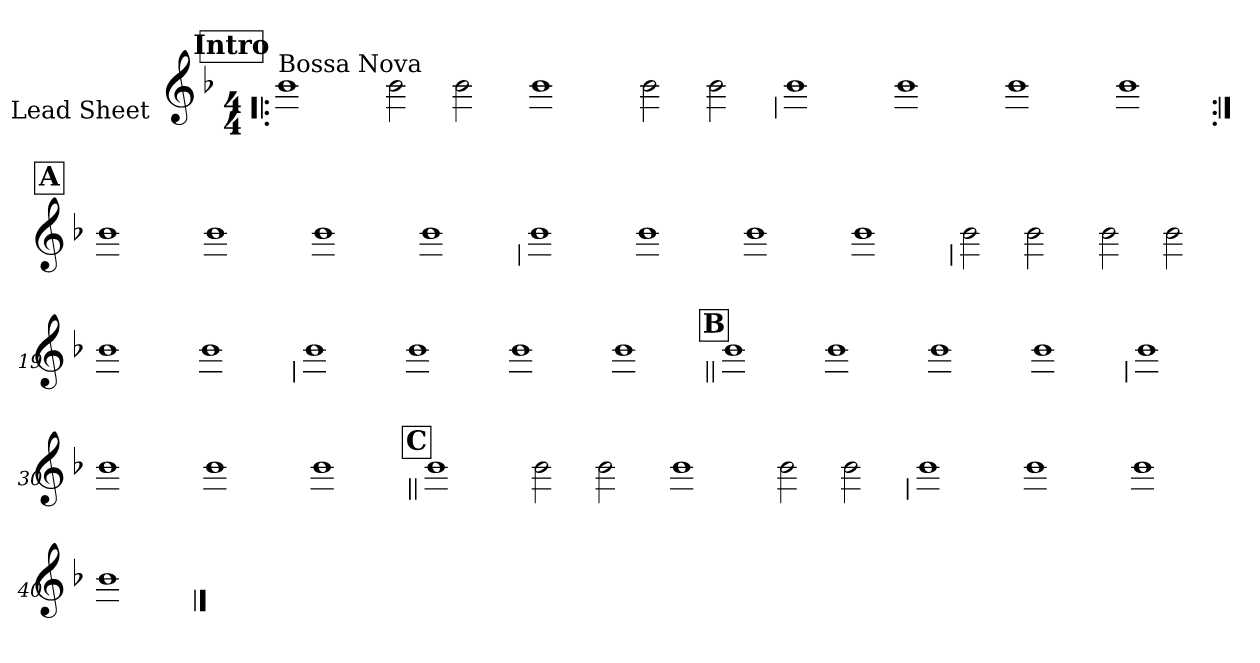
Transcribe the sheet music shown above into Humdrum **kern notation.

**kern
*part1
*staff1
*I"Lead Sheet
*stria0
*clefG2
*k[b-]
*d:
*M4/4
!!LO:REH:place=s1:a:t=Intro
=1!|:
!LO:TX:a:t=Bossa Nova
1b-
=2-
2b-
2b-
=3-
1b-
=4-
2b-
2b-
!!LO:LB:g=z
=5
1b-
=6-
1b-
=7-
1b-
=8-
1b-
!!LO:LB:g=z
!!LO:REH:place=s1:a:t=A
=9:|!
1b-
=10-
1b-
=11-
1b-
=12-
1b-
!!LO:LB:g=z
=13
1b-
=14-
1b-
=15-
1b-
=16-
1b-
!!LO:LB:g=z
=17
2b-
2b-
=18-
2b-
2b-
=19-
1b-
=20-
1b-
!!LO:LB:g=z
=21
1b-
=22-
1b-
=23-
1b-
=24-
1b-
!!LO:LB:g=z
!!LO:REH:place=s1:a:t=B
=25||
1b-
=26-
1b-
=27-
1b-
=28-
1b-
!!LO:LB:g=z
=29
1b-
=30-
1b-
=31-
1b-
=32-
1b-
!!LO:LB:g=z
!!LO:REH:place=s1:a:t=C
=33||
1b-
=34-
2b-
2b-
=35-
1b-
=36-
2b-
2b-
!!LO:LB:g=z
=37
1b-
=38-
1b-
=39-
1b-
=40-
1b-
==
*-
